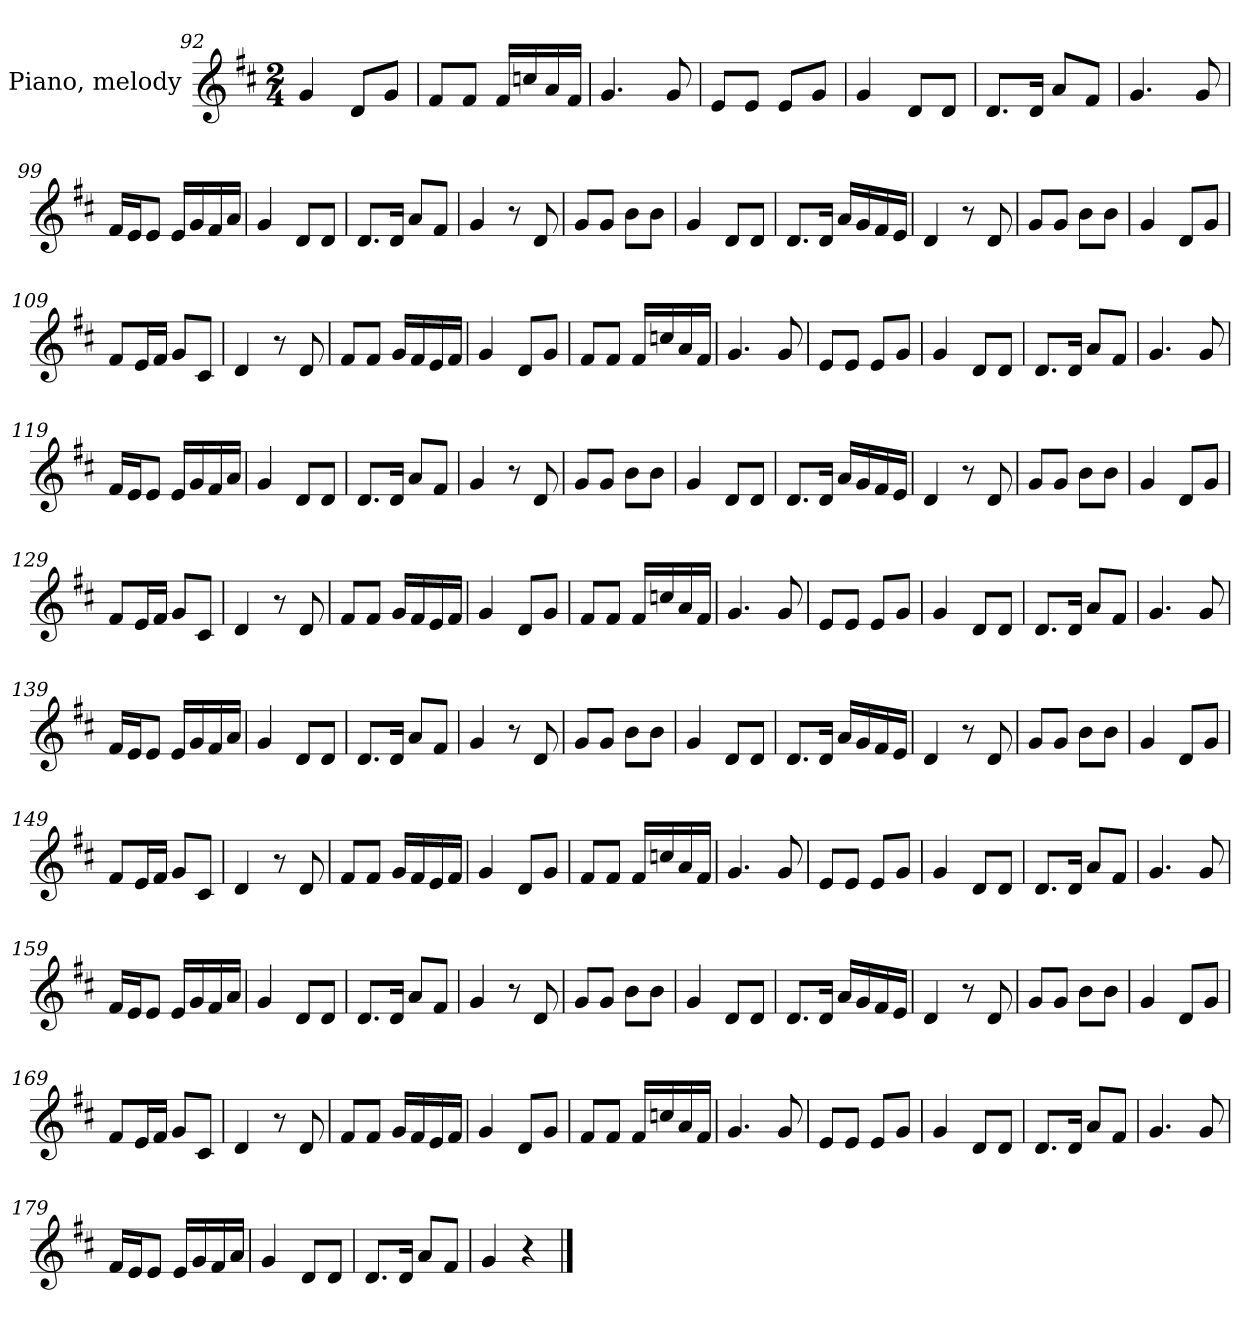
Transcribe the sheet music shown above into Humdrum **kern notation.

**kern
*part1
*staff1
*I"Piano, melody
*I'Pno.
!!LO:LB:g=z
*clefG2
*k[f#c#]
*M2/4
=92
4g/
8d/L
8g/J
=93
8f#/L
8f#/J
16f#/LL
16ccn/
16a/
16f#/JJ
=94
4.g/
8g/
=95
8e/L
8e/J
8e/L
8g/J
=96
4g/
8d/L
8d/J
=97
8.d/L
16d/Jk
8a/L
8f#/J
=98
4.g/
8g/
=99
16f#/LL
16e/J
8e/J
16e/LL
16g/
16f#/
16a/JJ
=100
4g/
8d/L
8d/J
=101
8.d/L
16d/Jk
8a/L
8f#/J
!!LO:LB:g=z
=102
4g/
8r
8d/
=103
8g/L
8g/J
8b\L
8b\J
=104
4g/
8d/L
8d/J
=105
8.d/L
16d/Jk
16a/LL
16g/
16f#/
16e/JJ
=106
4d/
8r
8d/
=107
8g/L
8g/J
8b\L
8b\J
=108
4g/
8d/L
8g/J
=109
8f#/L
16e/L
16f#/JJ
8g/L
8c#/J
=110
4d/
8r
8d/
=111
8f#/L
8f#/J
16g/LL
16f#/
16e/
16f#/JJ
!!LO:PB:g=z
=112
4g/
8d/L
8g/J
=113
8f#/L
8f#/J
16f#/LL
16ccn/
16a/
16f#/JJ
=114
4.g/
8g/
=115
8e/L
8e/J
8e/L
8g/J
=116
4g/
8d/L
8d/J
=117
8.d/L
16d/Jk
8a/L
8f#/J
=118
4.g/
8g/
=119
16f#/LL
16e/J
8e/J
16e/LL
16g/
16f#/
16a/JJ
=120
4g/
8d/L
8d/J
=121
8.d/L
16d/Jk
8a/L
8f#/J
!!LO:LB:g=z
=122
4g/
8r
8d/
=123
8g/L
8g/J
8b\L
8b\J
=124
4g/
8d/L
8d/J
=125
8.d/L
16d/Jk
16a/LL
16g/
16f#/
16e/JJ
=126
4d/
8r
8d/
=127
8g/L
8g/J
8b\L
8b\J
=128
4g/
8d/L
8g/J
=129
8f#/L
16e/L
16f#/JJ
8g/L
8c#/J
=130
4d/
8r
8d/
=131
8f#/L
8f#/J
16g/LL
16f#/
16e/
16f#/JJ
!!LO:LB:g=z
=132
4g/
8d/L
8g/J
=133
8f#/L
8f#/J
16f#/LL
16ccn/
16a/
16f#/JJ
=134
4.g/
8g/
=135
8e/L
8e/J
8e/L
8g/J
=136
4g/
8d/L
8d/J
=137
8.d/L
16d/Jk
8a/L
8f#/J
=138
4.g/
8g/
=139
16f#/LL
16e/J
8e/J
16e/LL
16g/
16f#/
16a/JJ
=140
4g/
8d/L
8d/J
=141
8.d/L
16d/Jk
8a/L
8f#/J
!!LO:LB:g=z
=142
4g/
8r
8d/
=143
8g/L
8g/J
8b\L
8b\J
=144
4g/
8d/L
8d/J
=145
8.d/L
16d/Jk
16a/LL
16g/
16f#/
16e/JJ
=146
4d/
8r
8d/
=147
8g/L
8g/J
8b\L
8b\J
=148
4g/
8d/L
8g/J
=149
8f#/L
16e/L
16f#/JJ
8g/L
8c#/J
=150
4d/
8r
8d/
=151
8f#/L
8f#/J
16g/LL
16f#/
16e/
16f#/JJ
!!LO:LB:g=z
=152
4g/
8d/L
8g/J
=153
8f#/L
8f#/J
16f#/LL
16ccn/
16a/
16f#/JJ
=154
4.g/
8g/
=155
8e/L
8e/J
8e/L
8g/J
=156
4g/
8d/L
8d/J
=157
8.d/L
16d/Jk
8a/L
8f#/J
=158
4.g/
8g/
=159
16f#/LL
16e/J
8e/J
16e/LL
16g/
16f#/
16a/JJ
=160
4g/
8d/L
8d/J
=161
8.d/L
16d/Jk
8a/L
8f#/J
!!LO:LB:g=z
=162
4g/
8r
8d/
=163
8g/L
8g/J
8b\L
8b\J
=164
4g/
8d/L
8d/J
=165
8.d/L
16d/Jk
16a/LL
16g/
16f#/
16e/JJ
=166
4d/
8r
8d/
=167
8g/L
8g/J
8b\L
8b\J
=168
4g/
8d/L
8g/J
=169
8f#/L
16e/L
16f#/JJ
8g/L
8c#/J
=170
4d/
8r
8d/
=171
8f#/L
8f#/J
16g/LL
16f#/
16e/
16f#/JJ
!!LO:LB:g=z
=172
4g/
8d/L
8g/J
=173
8f#/L
8f#/J
16f#/LL
16ccn/
16a/
16f#/JJ
=174
4.g/
8g/
=175
8e/L
8e/J
8e/L
8g/J
=176
4g/
8d/L
8d/J
=177
8.d/L
16d/Jk
8a/L
8f#/J
=178
4.g/
8g/
=179
16f#/LL
16e/J
8e/J
16e/LL
16g/
16f#/
16a/JJ
=180
4g/
8d/L
8d/J
=181
8.d/L
16d/Jk
8a/L
8f#/J
=182
4g/
4r
==
*-
